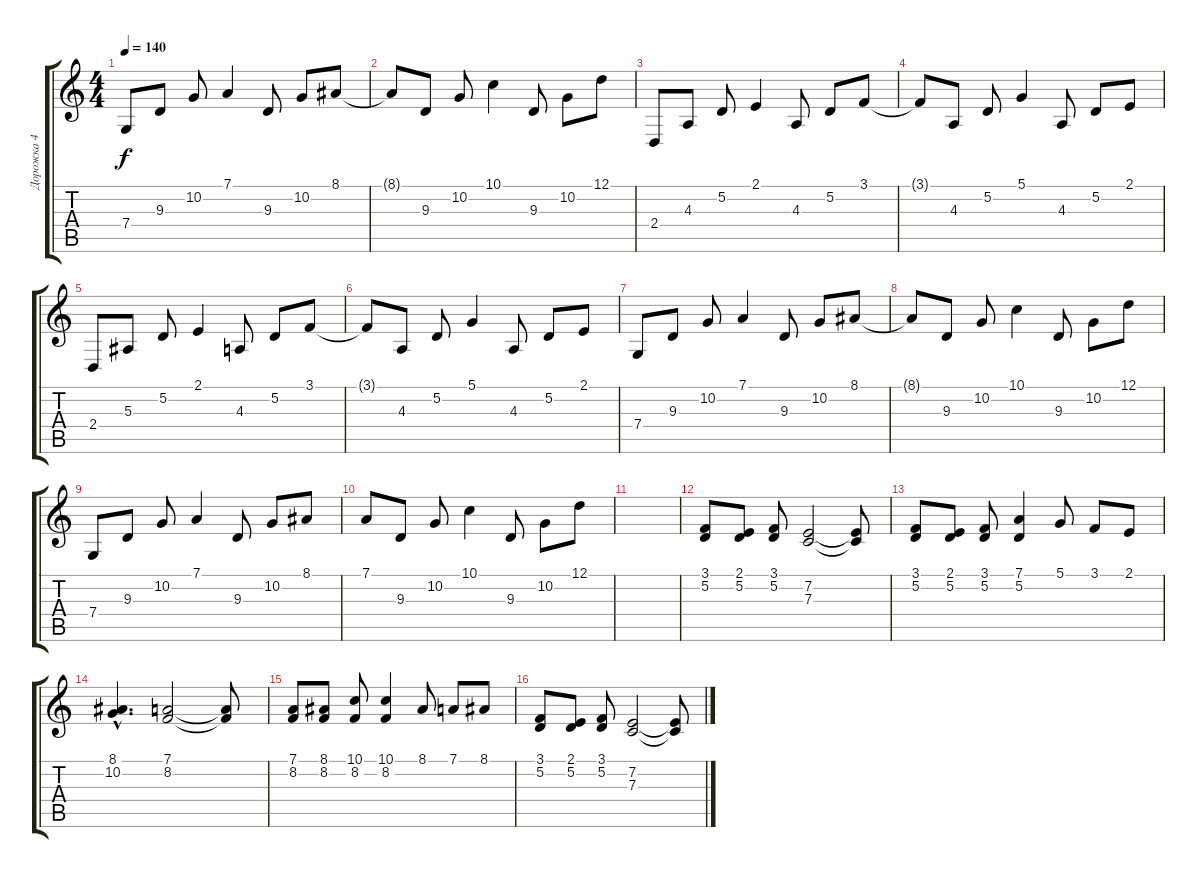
\track ("Дорожка 4" "Дорожка 4") {instrument harpsichord}
\staff {score tabs}
\tuning (D4 A3 F3 C3 G2 D2) {hide}
\ts (4 4)
\tempo 140
\clef g2
\ks c
7.4.8{dy f} 9.3.8 10.2.8 7.1.4 9.3.8 10.2.8 8.1.8 |
8.1{t}.8 9.3.8 10.2.8 10.1.4 9.3.8 10.2.8 12.1.8 |
2.4.8 4.3.8 5.2.8 2.1.4 4.3.8 5.2.8 3.1.8 |
3.1{t}.8 4.3.8 5.2.8 5.1.4 4.3.8 5.2.8 2.1.8 |
2.4.8 5.3.8 5.2.8 2.1.4 4.3.8 5.2.8 3.1.8 |
3.1{t}.8 4.3.8 5.2.8 5.1.4 4.3.8 5.2.8 2.1.8 |
7.4.8 9.3.8 10.2.8 7.1.4 9.3.8 10.2.8 8.1.8 |
8.1{t}.8 9.3.8 10.2.8 10.1.4 9.3.8 10.2.8 12.1.8 |
7.4.8 9.3.8 10.2.8 7.1.4 9.3.8 10.2.8 8.1.8 |
7.1.8 9.3.8 10.2.8 10.1.4 9.3.8 10.2.8 12.1.8 |
|
(3.1 5.2).8 (2.1 5.2).8 (3.1 5.2).8 (7.2 7.3).2 (7.2{t} 7.3{t}).8 |
(3.1 5.2).8 (2.1 5.2).8 (3.1 5.2).8 (7.1 5.2).4 5.1.8 3.1.8 2.1.8 |
(8.1{hac} 10.2{hac}).4{d} (7.1 8.2).2 (7.1{t} 8.2{t}).8 |
(7.1 8.2).8 (8.1 8.2).8 (10.1 8.2).8 (10.1 8.2).4 8.1.8 7.1.8 8.1.8 |
(3.1 5.2).8 (2.1 5.2).8 (3.1 5.2).8 (7.2 7.3).2 (7.2{t} 7.3{t}).8
